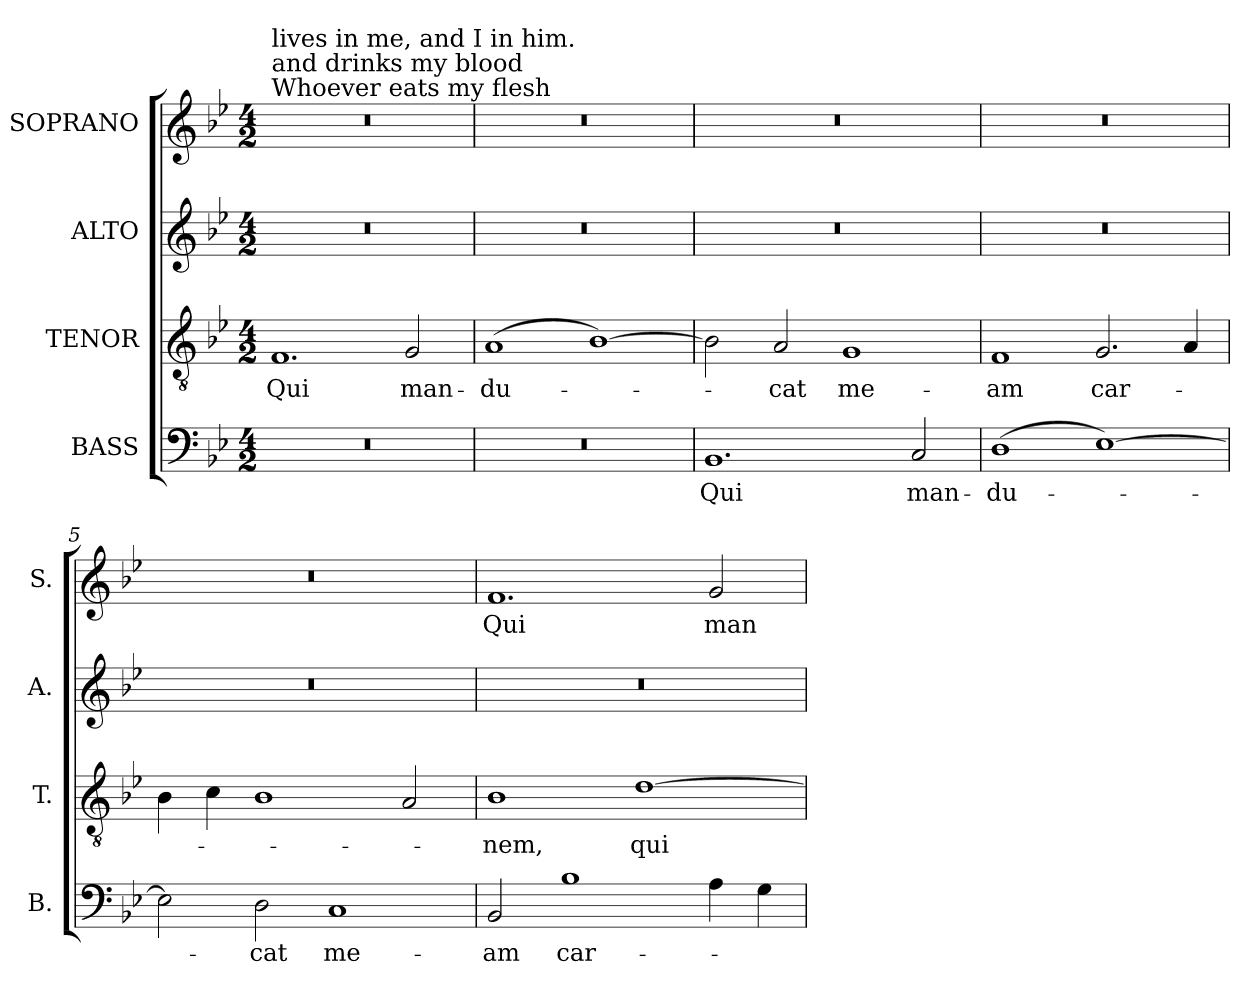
**kern	**text	**kern	**text	**kern	**kern	**text
*part4	*part4	*part3	*part3	*part2	*part1	*part1
*staff4	*staff4	*staff3	*staff3	*staff2	*staff1	*staff1
*I"BASS	*	*I"TENOR	*	*I"ALTO	*I"SOPRANO	*
*I'B.	*	*I'T.	*	*I'A.	*I'S.	*
!!LO:PB:g=z
*clefF4	*	*clefGv2	*	*clefG2	*clefG2	*
*	*	*ITrd7c12	*	*	*	*
*k[b-e-]	*	*k[b-e-]	*	*k[b-e-]	*k[b-e-]	*
*B-:	*	*B-:	*	*B-:	*B-:	*
*M4/2	*	*M4/2	*	*M4/2	*M4/2	*
*MM184	*	*MM184	*	*MM184	*MM184	*
=1	=1	=1	=1	=1	=1	=1
!LO:N:vis=1	!	!	!	!	!	!
!	!	!	!	!	!LO:TX:a:t=Whoever eats my flesh	!
!	!	!	!	!	!LO:TX:t=and drinks my blood	!
!	!	!	!	!	!LO:TX:t=lives in me, and I in him.	!
!	!	!	!LO:LY:b:color=#000000	!LO:N:vis=1	!LO:N:vis=1	!
0r	.	1.FFi	Qui	0r	0r	.
!	!	!	!LO:LY:b:color=#000000	!	!	!
.	.	2GGi/	man-	.	.	.
=2	=2	=2	=2	=2	=2	=2
!LO:N:vis=1	!	!	!	!	!	!
!	!	!	!LO:LY:b:color=#000000	!LO:N:vis=1	!LO:N:vis=1	!
0r	.	(1AAi	-du-	0r	0r	.
.	.	[1BB-i)	.	.	.	.
=3	=3	=3	=3	=3	=3	=3
!	!LO:LY:b:color=#000000	!	!	!LO:N:vis=1	!LO:N:vis=1	!
1.BB-i	Qui	2BB-i\]	.	0r	0r	.
!	!	!	!LO:LY:b:color=#000000	!	!	!
.	.	2AAi/	-cat	.	.	.
!	!	!	!LO:LY:b:color=#000000	!	!	!
.	.	1GGi	me-	.	.	.
!	!LO:LY:b:color=#000000	!	!	!	!	!
2Ci/	man-	.	.	.	.	.
=4	=4	=4	=4	=4	=4	=4
!	!LO:LY:b:color=#000000	!	!	!	!	!
!	!	!	!LO:LY:b:color=#000000	!LO:N:vis=1	!LO:N:vis=1	!
(1Di	-du-	1FFi	-am	0r	0r	.
!	!	!	!LO:LY:b:color=#000000	!	!	!
[1E-i)	.	2.GGi/	car-	.	.	.
.	.	4AAi/	.	.	.	.
=5	=5	=5	=5	=5	=5	=5
!	!	!	!	!LO:N:vis=1	!LO:N:vis=1	!
2E-i\]	.	4BB-i\	.	0r	0r	.
.	.	4Ci\	.	.	.	.
!	!LO:LY:b:color=#000000	!	!	!	!	!
2Di\	-cat	1BB-i	.	.	.	.
!	!LO:LY:b:color=#000000	!	!	!	!	!
1Ci	me-	.	.	.	.	.
.	.	2AAi/	.	.	.	.
=6	=6	=6	=6	=6	=6	=6
!	!LO:LY:b:color=#000000	!	!	!	!	!
!	!	!	!LO:LY:b:color=#000000	!LO:N:vis=1	!	!
!	!	!	!	!	!	!LO:LY:b:color=#000000
2BB-i/	-am	1BB-i	-nem,	0r	1.fi	Qui
!	!LO:LY:b:color=#000000	!	!	!	!	!
1B-i	car-	.	.	.	.	.
!	!	!	!LO:LY:b:color=#000000	!	!	!
.	.	[1Di	qui	.	.	.
!	!	!	!	!	!	!LO:LY:b:color=#000000
4Ai\	.	.	.	.	2gi/	man-
4Gi\	.	.	.	.	.	.
=	=	=	=	=	=	=
*-	*-	*-	*-	*-	*-	*-
